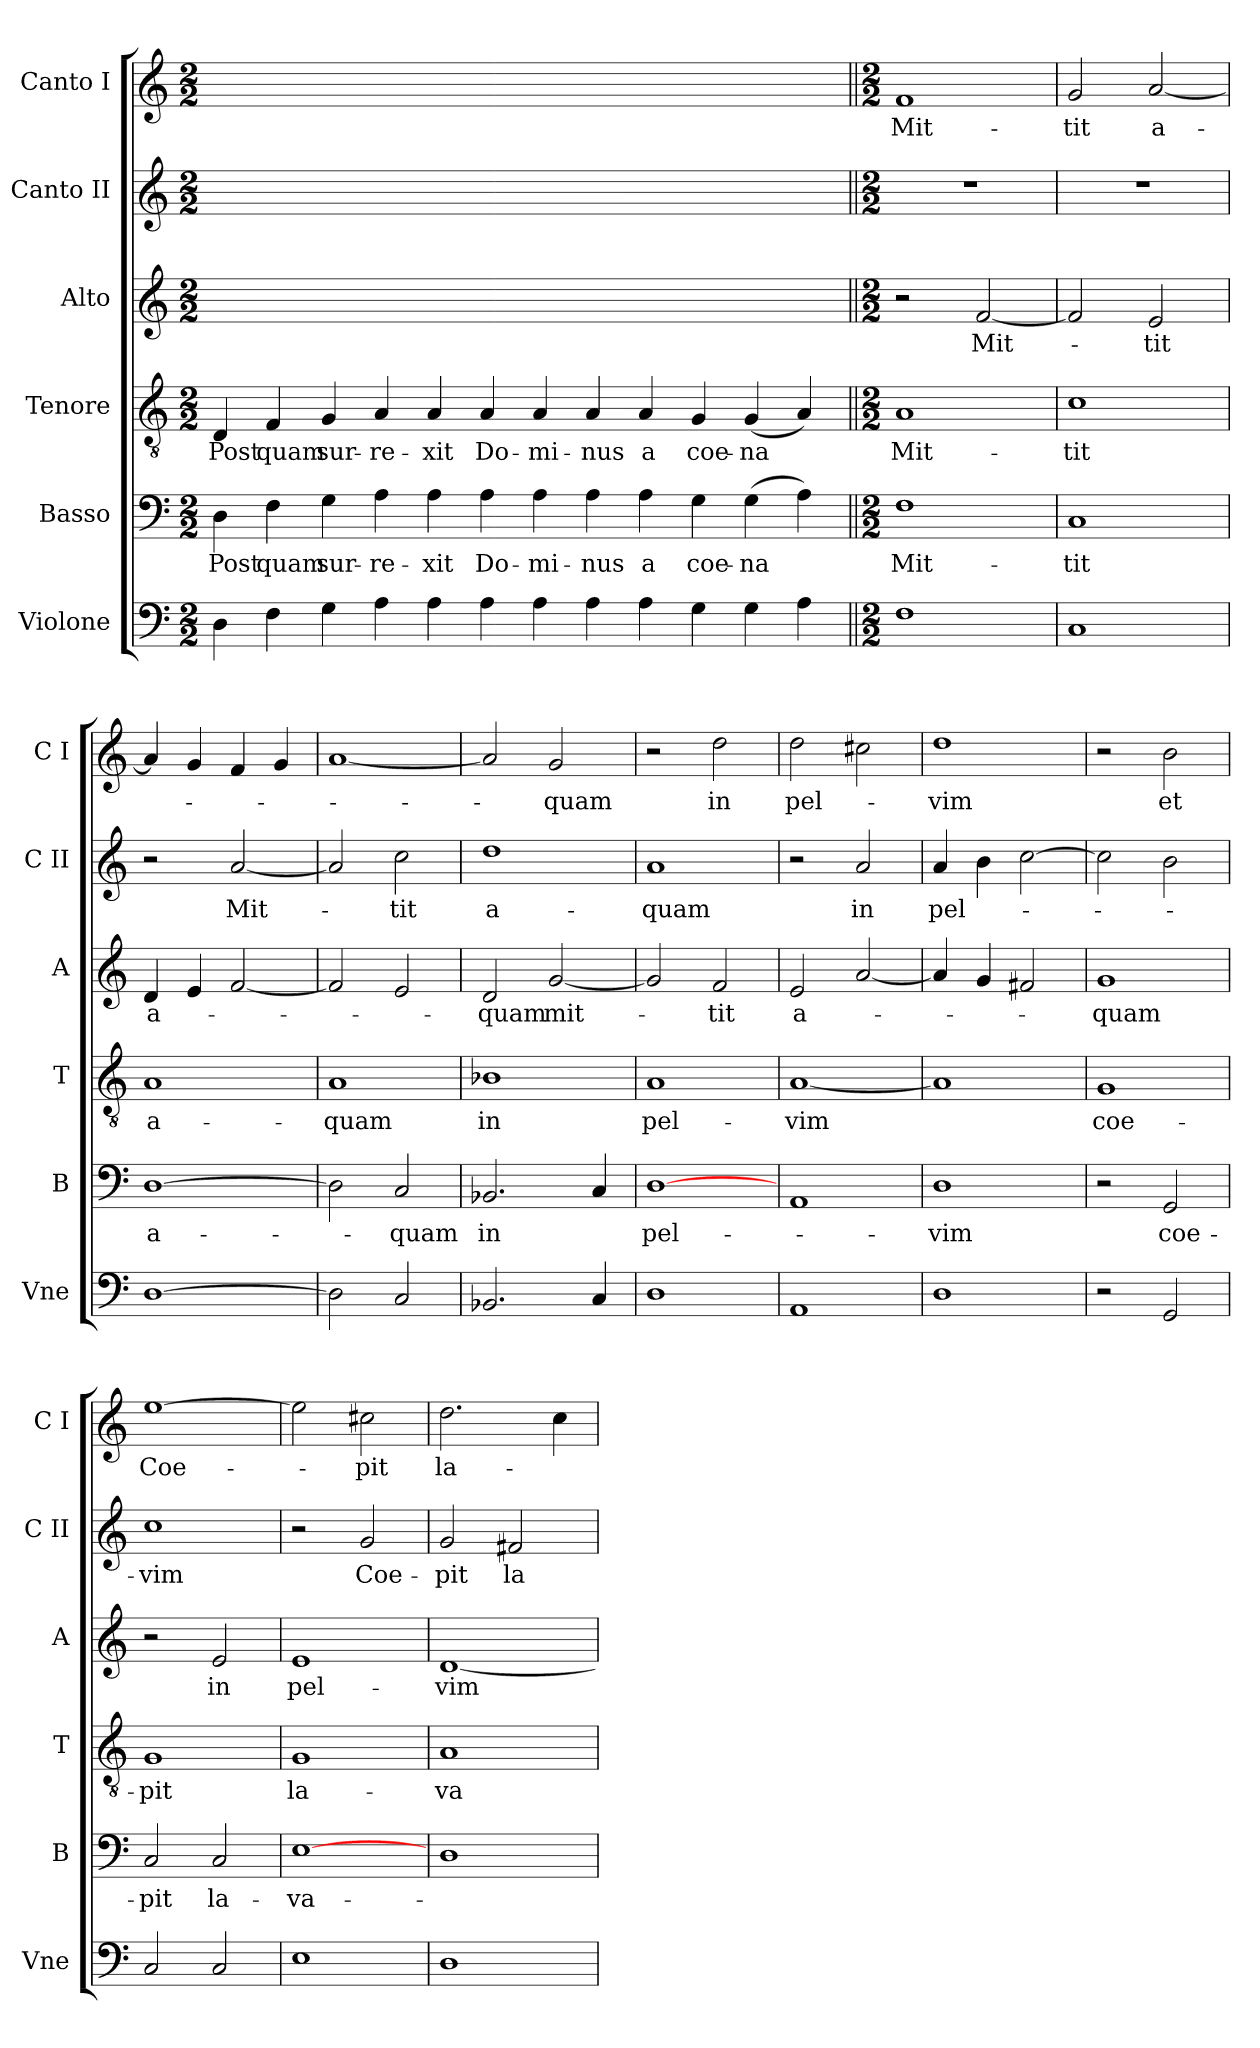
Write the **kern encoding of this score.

**kern	**kern	**text	**kern	**text	**kern	**text	**kern	**text	**kern	**text
*part6	*part5	*part5	*part4	*part4	*part3	*part3	*part2	*part2	*part1	*part1
*staff6	*staff5	*staff5	*staff4	*staff4	*staff3	*staff3	*staff2	*staff2	*staff1	*staff1
*I"Violone	*I"Basso	*	*I"Tenore	*	*I"Alto	*	*I"Canto II	*	*I"Canto I	*
*I'Vne	*I'B	*	*I'T	*	*I'A	*	*I'C II	*	*I'C I	*
*clefF4	*clefF4	*	*clefGv2	*	*clefG2	*	*clefG2	*	*clefG2	*
*k[]	*k[]	*	*k[]	*	*k[]	*	*k[]	*	*k[]	*
*M2/2	*M2/2	*	*M2/2	*	*M2/2	*	*M2/2	*	*M2/2	*
=	=	=	=	=	=	=	=	=	=	=
4D	4D	Post	4D	Post	0.ryy	.	0.ryy	.	0.ryy	.
4F	4F	quam	4F	quam	.	.	.	.	.	.
4G	4G	sur-	4G	sur-	.	.	.	.	.	.
4A	4A	-re-	4A	-re-	.	.	.	.	.	.
4A	4A	-xit	4A	-xit	.	.	.	.	.	.
4A	4A	Do-	4A	Do-	.	.	.	.	.	.
4A	4A	-mi-	4A	-mi-	.	.	.	.	.	.
4A	4A	-nus	4A	-nus	.	.	.	.	.	.
4A	4A	a	4A	a	.	.	.	.	.	.
4G	4G	coe-	4G	coe-	.	.	.	.	.	.
4G	(>4G	-na	(>4G	-na	.	.	.	.	.	.
4A	4A)	.	4A)	.	.	.	.	.	.	.
=||	=||	=||	=||	=||	=||	=||	=||	=||	=||	=||
*M2/2	*M2/2	*	*M2/2	*	*M2/2	*	*M2/2	*	*M2/2	*
1F	1F	Mit-	1A	Mit-	2r	.	1r	.	1f	Mit-
.	.	.	.	.	[2f	Mit-	.	.	.	.
=	=	=	=	=	=	=	=	=	=	=
1C	1C	-tit	1c	-tit	2f]	.	1r	.	2g	-tit
.	.	.	.	.	2e	-tit	.	.	[2a	a-
=	=	=	=	=	=	=	=	=	=	=
[1D	[1D	a-	1A	a-	4d	a-	2r	.	4a]	.
.	.	.	.	.	4e	.	.	.	4g	.
.	.	.	.	.	[2f	.	[2a	Mit-	4f	.
.	.	.	.	.	.	.	.	.	4g	.
=	=	=	=	=	=	=	=	=	=	=
2D]	2D]	.	1A	-quam	2f]	.	2a]	.	[1a	.
2C	2C	-quam	.	.	2e	.	2cc	-tit	.	.
=	=	=	=	=	=	=	=	=	=	=
2.BB-X	2.BB-X	in	1B-X	in	2d	-quam	1dd	a-	2a]	.
.	.	.	.	.	[2g	mit-	.	.	2g	-quam
4C	4C	.	.	.	.	.	.	.	.	.
=	=	=	=	=	=	=	=	=	=	=
1D	[1D	pel-	1A	pel-	2g]	.	1a	-quam	2r	.
.	.	.	.	.	2f	-tit	.	.	2dd	in
=	=	=	=	=	=	=	=	=	=	=
1AA	1AA	.	[1A	-vim	2e	a-	2r	.	2dd	pel-
.	.	.	.	.	[2a	.	2a	in	2cc#X	.
=	=	=	=	=	=	=	=	=	=	=
1D	1D	-vim	1A]	.	4a]	.	4a	pel-	1dd	-vim
.	.	.	.	.	4g	.	4b	.	.	.
.	.	.	.	.	2f#X	.	[2cc	.	.	.
=	=	=	=	=	=	=	=	=	=	=
2r	2r	.	1G	coe-	1g	-quam	2cc]	.	2r	.
2GG	2GG	coe-	.	.	.	.	2b	.	2b	et
=	=	=	=	=	=	=	=	=	=	=
2C	2C	-pit	1G	-pit	2r	.	1cc	-vim	[1ee	Coe-
2C	2C	la-	.	.	2e	in	.	.	.	.
=	=	=	=	=	=	=	=	=	=	=
1E	[1E	-va-	1G	la-	1e	pel-	2r	.	2ee]	.
.	.	.	.	.	.	.	2g	Coe-	2cc#X	-pit
=	=	=	=	=	=	=	=	=	=	=
1D	1D	.	1A	-va-	[1d	-vim	2g	-pit	2.dd	la-
.	.	.	.	.	.	.	2f#X	la-	.	.
.	.	.	.	.	.	.	.	.	4cc	.
=	=	=	=	=	=	=	=	=	=	=
*-	*-	*-	*-	*-	*-	*-	*-	*-	*-	*-
